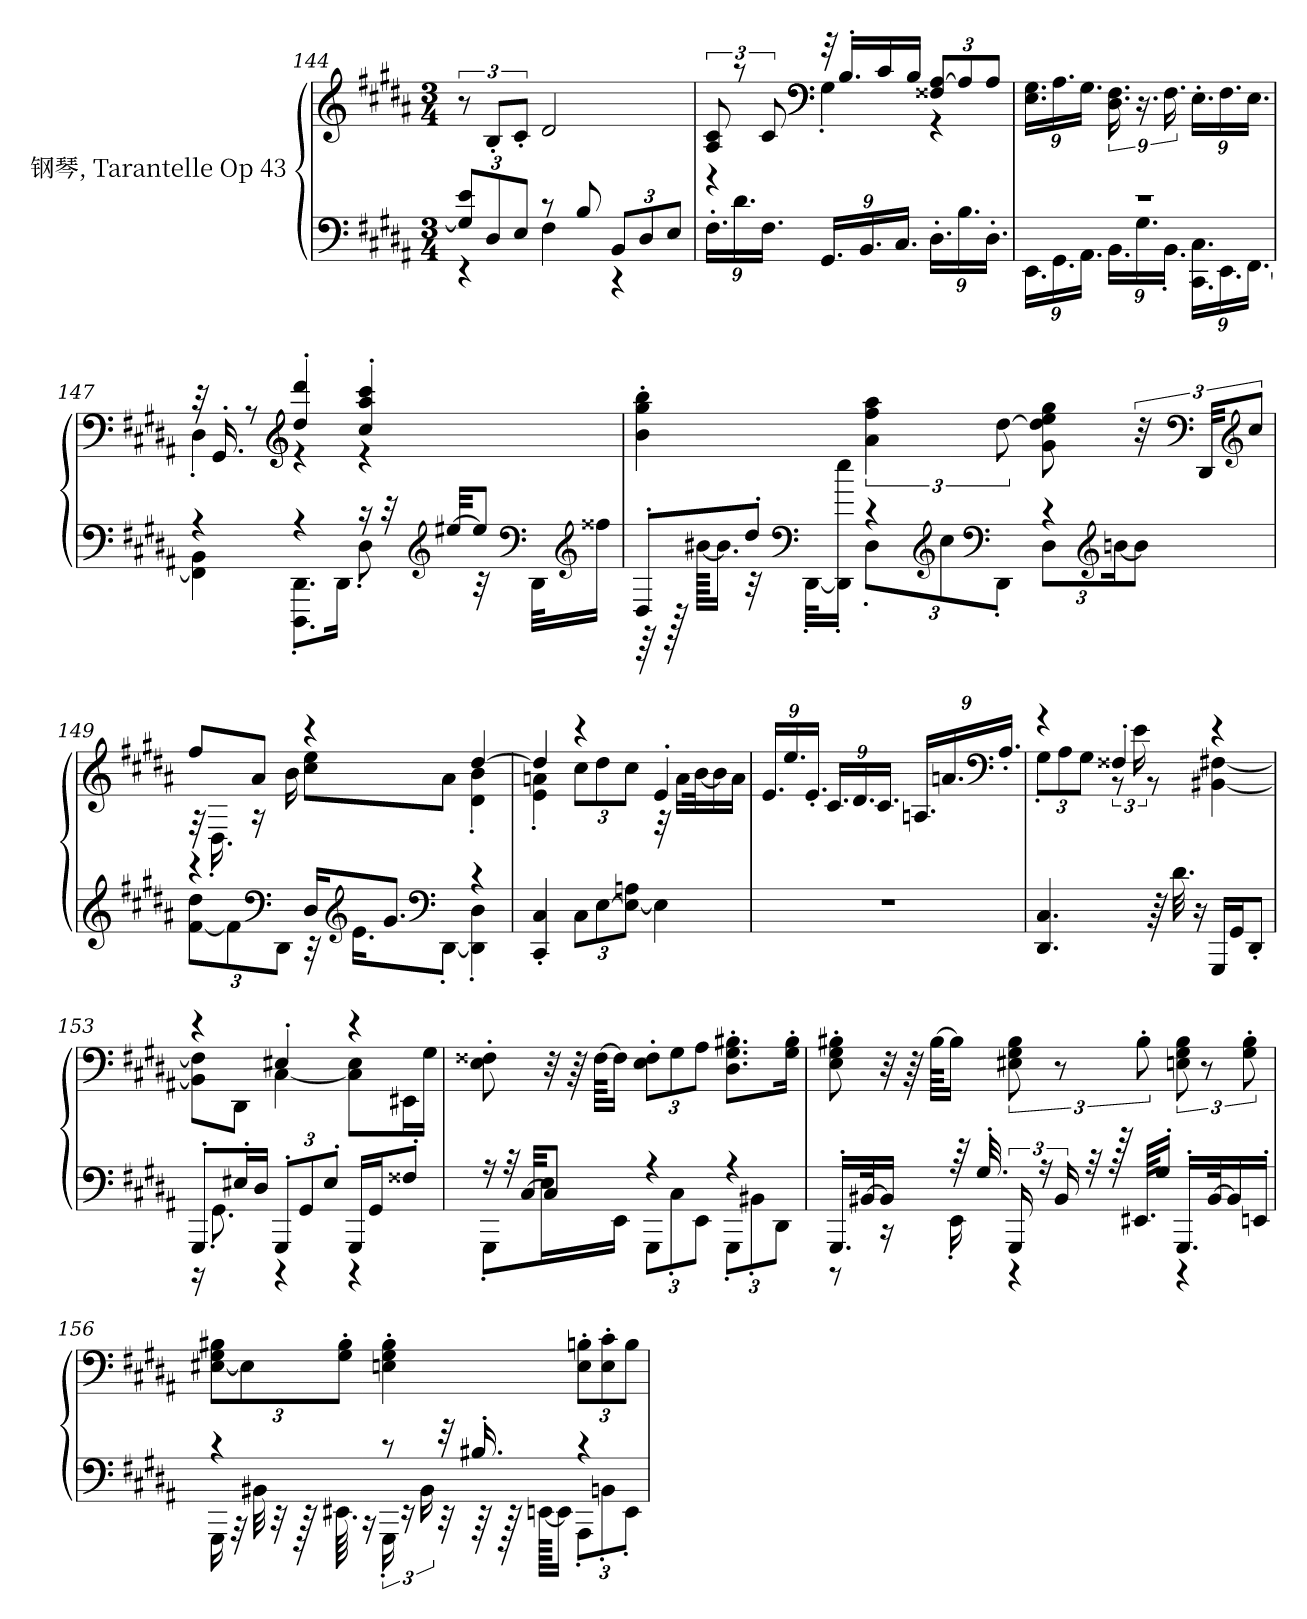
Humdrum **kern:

**kern	**kern
*part1	*part1
*staff2	*staff1
*I"钢琴, Tarantelle Op 43	*
*clefF4	*clefG2
*k[f#c#g#d#a#]	*k[f#c#g#d#a#]
*M3/4	*M3/4
*Xbrackettup	*
=144	=144
*^	*
12G#/] 12e/L	4r	12r
12D#/	.	12B'/L
12E/J	.	12c#'/J
8r	4F#\	2d#/
8B/	.	.
12BB/L	4r	.
12D#/	.	.
12E/J	.	.
*v	*v	*
!!LO:LB:g=z
=145	=145
*	*^
18.F#'\LL	12A#/ 12c#/	4r
18.d#\	12r	.
18.F#\JJ	12c#/	.
*	*clefF4	*
18.GG#/LL	32r	4G#'\
.	16.B'/LL	.
18.BB/	.	.
.	16c#/	.
18.C#/JJ	.	.
.	16B/JJ	.
*	*Xbrackettup	*
18.D#'\LL	12F##X/ [12A#/L	4r
18.B\	12A#/]	.
18.D#'\JJ	12A#/J	.
*	*v	*v
=146	=146
*^	*
*	*	*brackettup
2.r	18.EE\LL	18.E\ 18.G#\LL
.	18.GG#\	18.A#\
.	18.AA#\JJ	18.G#\JJ
.	18.BB\LL	18.D#\ 18.F#\
.	18.G#\	18.r
.	18.BB'\JJ	18.F#\
.	18.CC#\ 18.C#\LL	18.E'\LL
.	18.EE\	18.F#\
.	[18.FF#\JJ	18.E\JJ
!!LO:LB:g=z
=147	=147	=147
*	*	*^
4r	4FF#\] 4BB\	32r	4D#'\
.	.	16.GG#'/	.
.	.	8r	.
*	*	*clefG2	*
4r	8.DDD#\' 8.DD#\'L	4dd#/' 4ddd#/'	4r
.	16DD#\Jk	.	.
16r	8D#'\	4cc#/' 4aa#/' 4ccc#/'	4r
32r	.	.	.
*clefG2	*	*	*
[32ee#X/KKL	.	.	.
8ee#/J]	32r	.	.
*clefF4	*	*	*
.	32DD#\KLL	.	.
*clefG2	*	*	*
.	16ff##X\JJ	.	.
*	*	*v	*v
!!LO:LB:g=z
=148	=148	=148
8D#'/L	64r	4b\' 4gg#\' 4bb\'
.	128r	.
.	[128b#X\KKKLL	.
.	16.b#\JJ]	.
8dd#'/J	32r	.
*clefF4	*	*
.	[32DD#'\KLL	.
.	16DD#\]' 16ee\'JJ	.
4r	12D#'\L	6a#\ 6ff#\ 6aa#\
*clefG2	*	*
.	12cc#\	.
*clefF4	*	*
.	12DD#'\J	[12dd#\
4r	12D#\L	8g#\ 8dd#\] 8ee\ 8gg#\
*clefG2	*	*
.	[24bn\K	.
.	8b\J]	48r
*	*	*clefF4
.	.	48DD#/KKL
*	*	*clefG2
.	.	12cc#/J
!!LO:PB:g=z
=149	=149	=149
*	*	*^
4r	[12f#\ 12dd#\L	8ff#/L	32r
.	.	.	16.D#'\
.	12f#\]	.	.
.	.	8a#/J	16r
*clefF4	*	*	*
.	12DD#\J	.	.
.	.	.	16b\
16D#/KL	32r	4r	8cc#\ 8ee\L
*clefG2	*	*	*
.	16.e\KL	.	.
8.g#/J	.	.	.
*clefF4	*	*	*
.	[8DD#'\J	.	8a#\J
4r	4DD#\]' 4D#\'	[4dd#/	4d#\' 4b\'
*v	*v	*	*
=150	=150	=150
4CC#/' 4C#/'	4dd#/]	4e\' 4an\'
*	*	*Xbrackettup
12C#\L	4r	12cc#\L
[12E\	.	12dd#\
12E\_ 12An\J	.	12cc#\J
4E\]	4e'/	32r
.	.	16a\LL
.	.	[32b\K
.	.	16b\]
.	.	16a\JJ
*	*v	*v
!!LO:LB:g=z
=151	=151
2.r	18.e/LL
.	18.ee/
.	18.e'/JJ
.	18.c#/LL
.	18.d#/
.	18.c#/JJ
.	18.An/LL
.	18.an/
*	*clefF4
.	18.A'/JJ
=152	=152
*	*^
4.DD#/ 4.C#/	4r	12G#'\L
.	.	12A#\
.	.	12G#\J
*	*	*brackettup
.	4F##X'/	12r
.	.	24e\
64r	.	8r
32.d#\	.	.
16r	.	.
16GGG#/LL	4r	[4BB#X\ [4F#X\
16GG#/J	.	.
8DD#'/J	.	.
=153	=153	=153
*^	*	*
8GGG#'/L	16r	4r	8BB#\] 8F#\]L
.	8.GG#'\	.	.
16E#X'/L	.	.	8DD#\J
16D#/JJ	.	.	.
12GGG#'/L	4r	4E#X'/	[4C#\
12GG#/	.	.	.
12E#'/J	.	.	.
16GGG#/LL	4r	4r	8C#\] 8E#\L
16GG#/J	.	.	.
8F##X'/J	.	.	16EE#X\L
.	.	.	16G#\JJ
*	*	*v	*v
!!LO:LB:g=z
=154	=154	=154
16r	8GGG#'\L	8E\' 8F##X\'
32r	.	.
[32C#/KKL	.	.
8C#/J]	16E\L	32r
.	.	64r
.	.	[64F##\KKLL
.	16EE\JJ	16F##\JJ]
*	*	*Xbrackettup
4r	12GGG#\L	12E\' 12F##\'L
.	12C#'\	12G#\
.	12EE\J	12A#\J
4r	12GGG#'\L	8.D#\' 8.G#\' 8.B#X\'L
.	12BB#X'\	.
.	12DD#\J	.
.	.	16G#\' 16B#\'Jk
=155	=155	=155
16.GGG#'/LL	8r	8E\' 8G#\' 8B#X\'
[32BB#X/K	.	.
16BB#/JJ]	16r	32r
.	.	64r
.	.	[64B#\KKLL
64r	16EE'\	16B#\JJ]
32.G#'/	.	.
*brackettup	*	*brackettup
24GGG#/	4r	12E#X\ 12G#\ 12B#\
24r	.	.
24BB#/	.	12r
32r	.	.
128r	.	.
64.EE#X/KKLL	.	.
.	.	12B#'\
16G#'/JJ	.	.
16.GGG#'/LL	4r	12En\ 12G#\ 12B#\
.	.	12r
[32BB#/K	.	.
16BB#/]	.	.
.	.	12G#\' 12B#\'
16EEn'/JJ	.	.
!!LO:LB:g=z
=156	=156	=156
*	*	*Xbrackettup
4r	16GGG#\	[12E#X\ 12G#\ 12B#X\L
.	32r	.
.	.	12E#\]
.	32BB#X\	.
.	32r	.
.	128r	.
.	64.EE#X\	.
.	.	12G#\' 12B#\'J
.	16r	.
8r	24GGG#'\	4En\' 4G#\' 4B#\'
.	24r	.
.	24BB#\	.
32r	32r	.
16.B#X'/	64r	.
.	128r	.
.	[128EEn\KKKLL	.
.	16EE\JJ]	.
*	*Xbrackettup	*
4r	12AAA#'\L	12E\' 12Bn\'L
.	12BBn'\	12E\' 12c#\'
.	12EE'\J	12B\J
*v	*v	*
=	=
*-	*-
